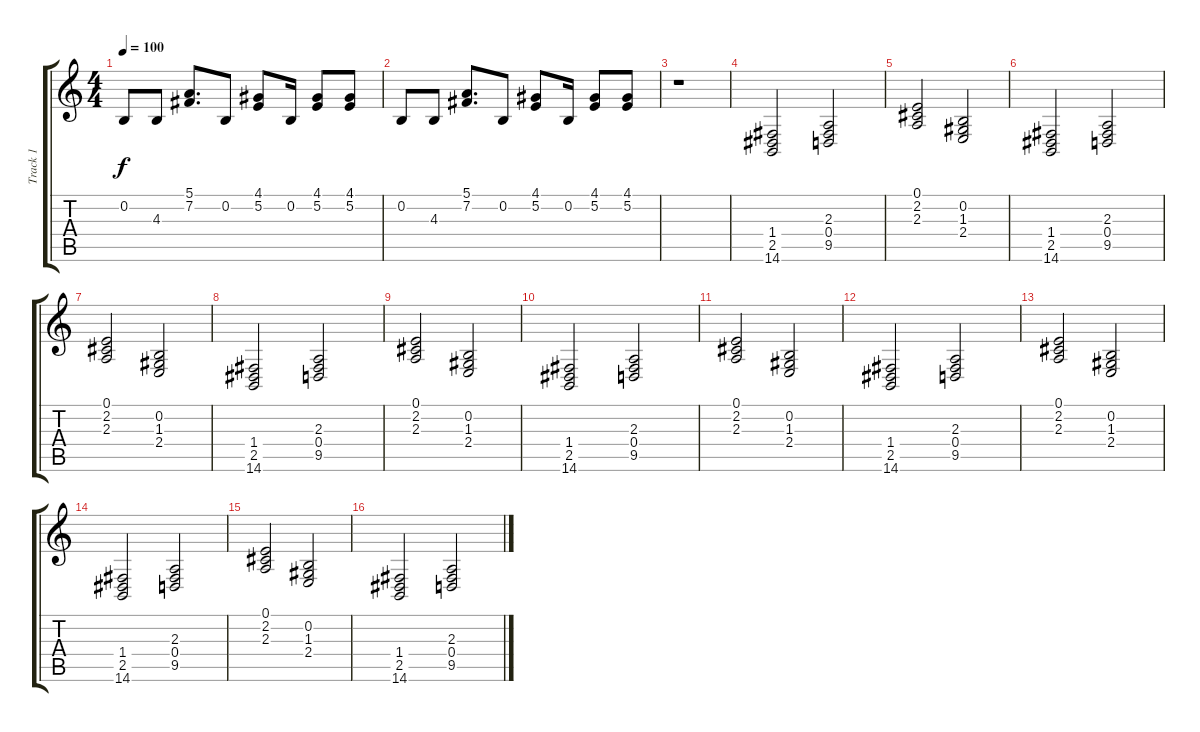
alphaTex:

\track ("Track 1" "Track 1") {instrument acousticgrandpiano}
\staff {score tabs}
\tuning (E4 B3 G3 D3 A2 E2) {hide}
\ts (4 4)
\tempo 100
\clef g2
\ks c
0.2.8{dy f} 4.3.8 (5.1 7.2).8{d} 0.2.8 (4.1 5.2).8 0.2.16 (4.1 5.2).8 (4.1 5.2).8 |
0.2.8 4.3.8 (5.1 7.2).8{d} 0.2.8 (4.1 5.2).8 0.2.16 (4.1 5.2).8 (4.1 5.2).8 |
r.1 |
(1.4 2.5 14.6).2 (2.3 0.4 9.5).2 |
(0.1 2.2 2.3).2 (0.2 1.3 2.4).2 |
(1.4 2.5 14.6).2 (2.3 0.4 9.5).2 |
(0.1 2.2 2.3).2 (0.2 1.3 2.4).2 |
(1.4 2.5 14.6).2 (2.3 0.4 9.5).2 |
(0.1 2.2 2.3).2 (0.2 1.3 2.4).2 |
(1.4 2.5 14.6).2 (2.3 0.4 9.5).2 |
(0.1 2.2 2.3).2 (0.2 1.3 2.4).2 |
(1.4 2.5 14.6).2 (2.3 0.4 9.5).2 |
(0.1 2.2 2.3).2 (0.2 1.3 2.4).2 |
(1.4 2.5 14.6).2 (2.3 0.4 9.5).2 |
(0.1 2.2 2.3).2 (0.2 1.3 2.4).2 |
(1.4 2.5 14.6).2 (2.3 0.4 9.5).2
